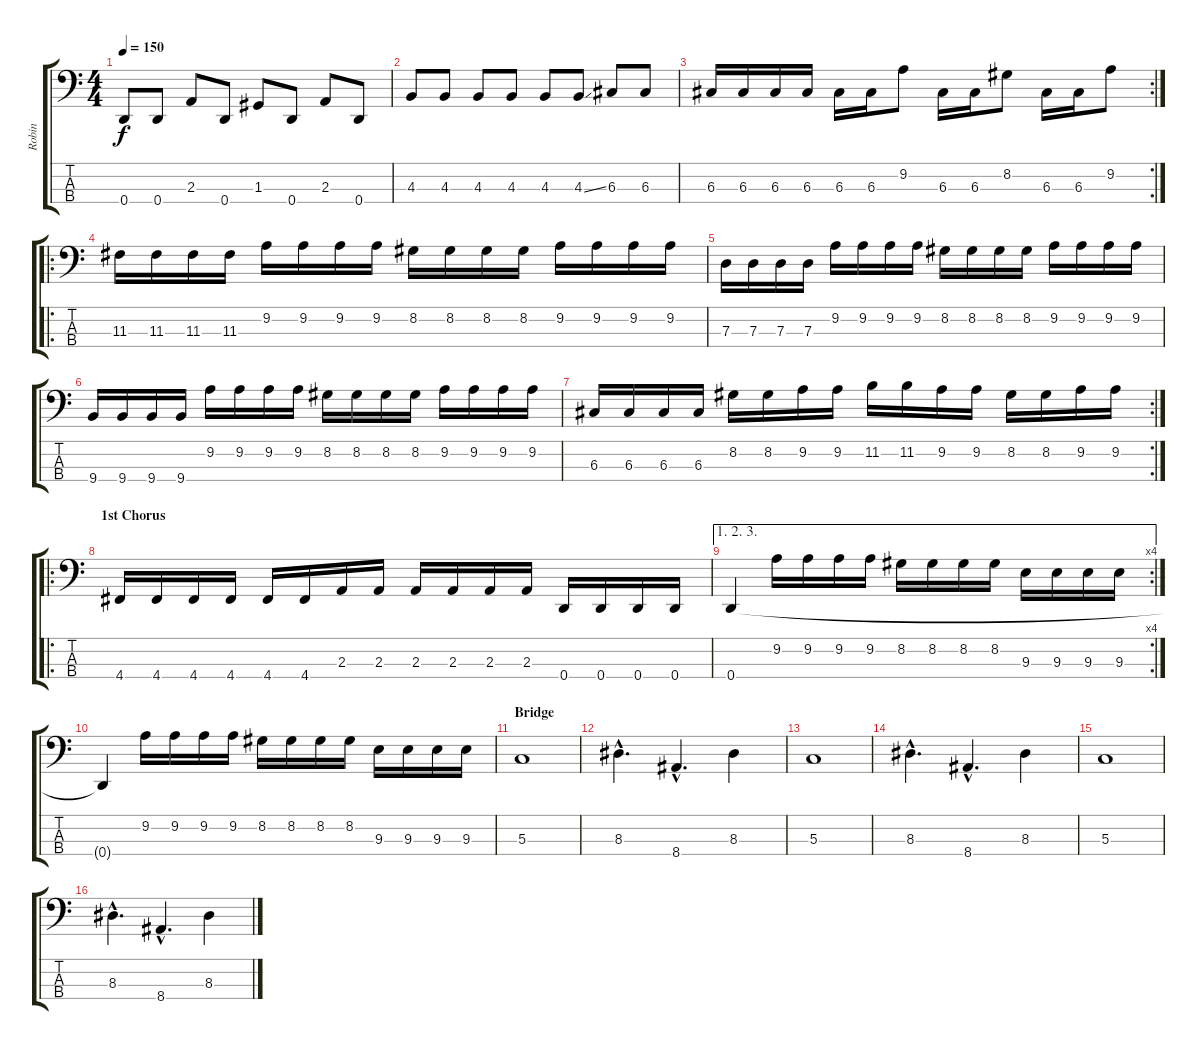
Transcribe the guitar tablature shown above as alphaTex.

\track ("Robin" "Robin") {instrument electricbassfinger}
\staff {score tabs}
\tuning (F2 C2 G1 D1) {hide}
\ts (4 4)
\tempo 150
\clef f4
\ks c
0.4.8{dy f} 0.4.8 2.3.8 0.4.8 1.3.8 0.4.8 2.3.8 0.4.8 |
4.3.8 4.3.8 4.3.8 4.3.8 4.3.8 4.3{ss}.8 6.3.8 6.3.8 |
\rc 2
6.3.16 6.3.16 6.3.16 6.3.16 6.3.16 6.3.16 9.2.8 6.3.16 6.3.16 8.2.8 6.3.16 6.3.16 9.2.8 |
\ro
11.3.16 11.3.16 11.3.16 11.3.16 9.2.16 9.2.16 9.2.16 9.2.16 8.2.16 8.2.16 8.2.16 8.2.16 9.2.16 9.2.16 9.2.16 9.2.16 |
7.3.16 7.3.16 7.3.16 7.3.16 9.2.16 9.2.16 9.2.16 9.2.16 8.2.16 8.2.16 8.2.16 8.2.16 9.2.16 9.2.16 9.2.16 9.2.16 |
9.4.16 9.4.16 9.4.16 9.4.16 9.2.16 9.2.16 9.2.16 9.2.16 8.2.16 8.2.16 8.2.16 8.2.16 9.2.16 9.2.16 9.2.16 9.2.16 |
\rc 2
6.3.16 6.3.16 6.3.16 6.3.16 8.2.16 8.2.16 9.2.16 9.2.16 11.2.16 11.2.16 9.2.16 9.2.16 8.2.16 8.2.16 9.2.16 9.2.16 |
\ro
\section ("" "1st Chorus")
4.4.16 4.4.16 4.4.16 4.4.16 4.4.16 4.4.16 2.3.16 2.3.16 2.3.16 2.3.16 2.3.16 2.3.16 0.4.16 0.4.16 0.4.16 0.4.16 |
\ae (1 2 3)
\rc 4
0.4.4 9.2.16 9.2.16 9.2.16 9.2.16 8.2.16 8.2.16 8.2.16 8.2.16 9.3.16 9.3.16 9.3.16 9.3.16 |
0.4{t}.4 9.2.16 9.2.16 9.2.16 9.2.16 8.2.16 8.2.16 8.2.16 8.2.16 9.3.16 9.3.16 9.3.16 9.3.16 |
\section ("" "Bridge")
5.3.1 |
8.3{hac}.4{d} 8.4{hac}.4{d} 8.3.4 |
5.3.1 |
8.3{hac}.4{d} 8.4{hac}.4{d} 8.3.4 |
5.3.1 |
8.3{hac}.4{d} 8.4{hac}.4{d} 8.3.4
